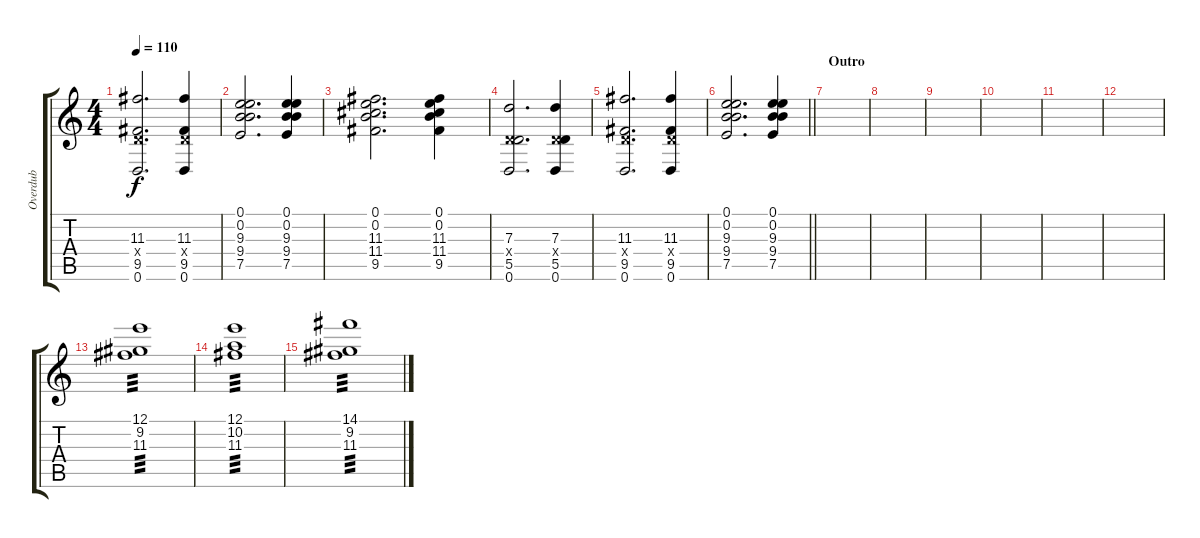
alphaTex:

\track ("Overdub" "Overdub") {instrument distortionguitar}
\staff {score tabs}
\tuning (E4 B3 G3 D3 A2 D2) {hide}
\ts (4 4)
\tempo 110
\clef g2
\ks c
(11.3 0.4{x} 9.5 0.6).2{d dy f} (11.3 0.4{x} 9.5 0.6).4 |
(0.1 0.2 9.3 9.4 7.5).2{d} (0.1 0.2 9.3 9.4 7.5).4 |
(0.1 0.2 11.3 11.4 9.5).2{d} (0.1 0.2 11.3 11.4 9.5).4 |
(7.3 0.4{x} 5.5 0.6).2{d} (7.3 0.4{x} 5.5 0.6).4 |
(11.3 0.4{x} 9.5 0.6).2{d} (11.3 0.4{x} 9.5 0.6).4 |
\barLineRight lightlight
(0.1 0.2 9.3 9.4 7.5).2{d} (0.1 0.2 9.3 9.4 7.5).4 |
\section ("" "Outro")
|
|
|
|
|
|
(12.1 9.2 11.3).1{tp 3} |
(12.1 10.2 11.3).1{tp 3} |
(14.1 9.2 11.3).1{tp 3}
